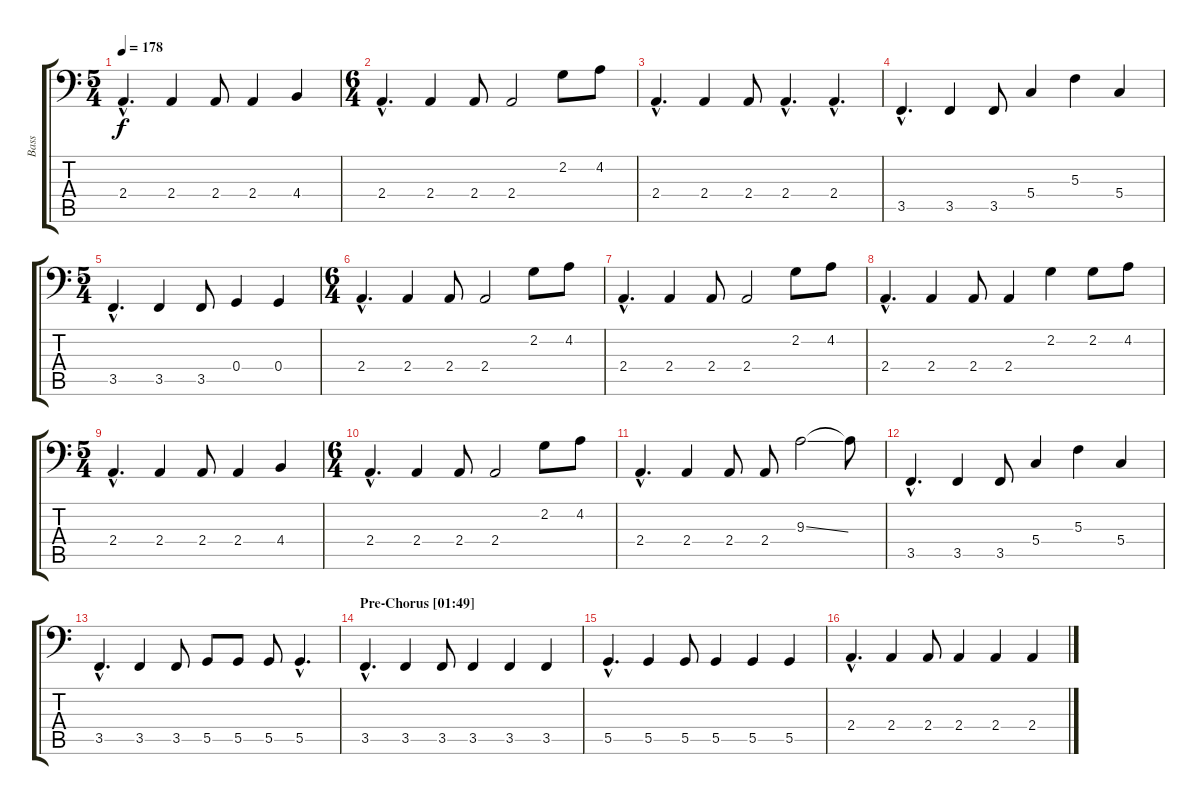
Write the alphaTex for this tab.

\track ("Bass" "Bass") {instrument electricbassfinger}
\staff {score tabs}
\tuning (Bb2 F2 C2 G1 D1 A0) {hide}
\ts (5 4)
\tempo 178
\clef f4
\ks c
2.4{hac}.4{d dy f} 2.4.4 2.4.8 2.4.4 4.4.4 |
\ts (6 4)
2.4{hac}.4{d} 2.4.4 2.4.8 2.4.2 2.2.8 4.2.8 |
2.4{hac}.4{d} 2.4.4 2.4.8 2.4{hac}.4{d} 2.4{hac}.4{d} |
3.5{hac}.4{d} 3.5.4 3.5.8 5.4.4 5.3.4 5.4.4 |
\ts (5 4)
3.5{hac}.4{d} 3.5.4 3.5.8 0.4.4 0.4.4 |
\ts (6 4)
\section ("" "")
2.4{hac}.4{d} 2.4.4 2.4.8 2.4.2 2.2.8 4.2.8 |
2.4{hac}.4{d} 2.4.4 2.4.8 2.4.2 2.2.8 4.2.8 |
2.4{hac}.4{d} 2.4.4 2.4.8 2.4.4 2.2.4 2.2.8 4.2.8 |
\ts (5 4)
2.4{hac}.4{d} 2.4.4 2.4.8 2.4.4 4.4.4 |
\ts (6 4)
2.4{hac}.4{d} 2.4.4 2.4.8 2.4.2 2.2.8 4.2.8 |
2.4{hac}.4{d} 2.4.4 2.4.8 2.4.8 9.3{ss}.2 9.3{t}.8 |
3.5{hac}.4{d} 3.5.4 3.5.8 5.4.4 5.3.4 5.4.4 |
3.5{hac}.4{d} 3.5.4 3.5.8 5.5.8 5.5.8 5.5.8 5.5{hac}.4{d} |
\section ("" "Pre-Chorus [01:49]")
3.5{hac}.4{d} 3.5.4 3.5.8 3.5.4 3.5.4 3.5.4 |
5.5{hac}.4{d} 5.5.4 5.5.8 5.5.4 5.5.4 5.5.4 |
2.4{hac}.4{d} 2.4.4 2.4.8 2.4.4 2.4.4 2.4.4
